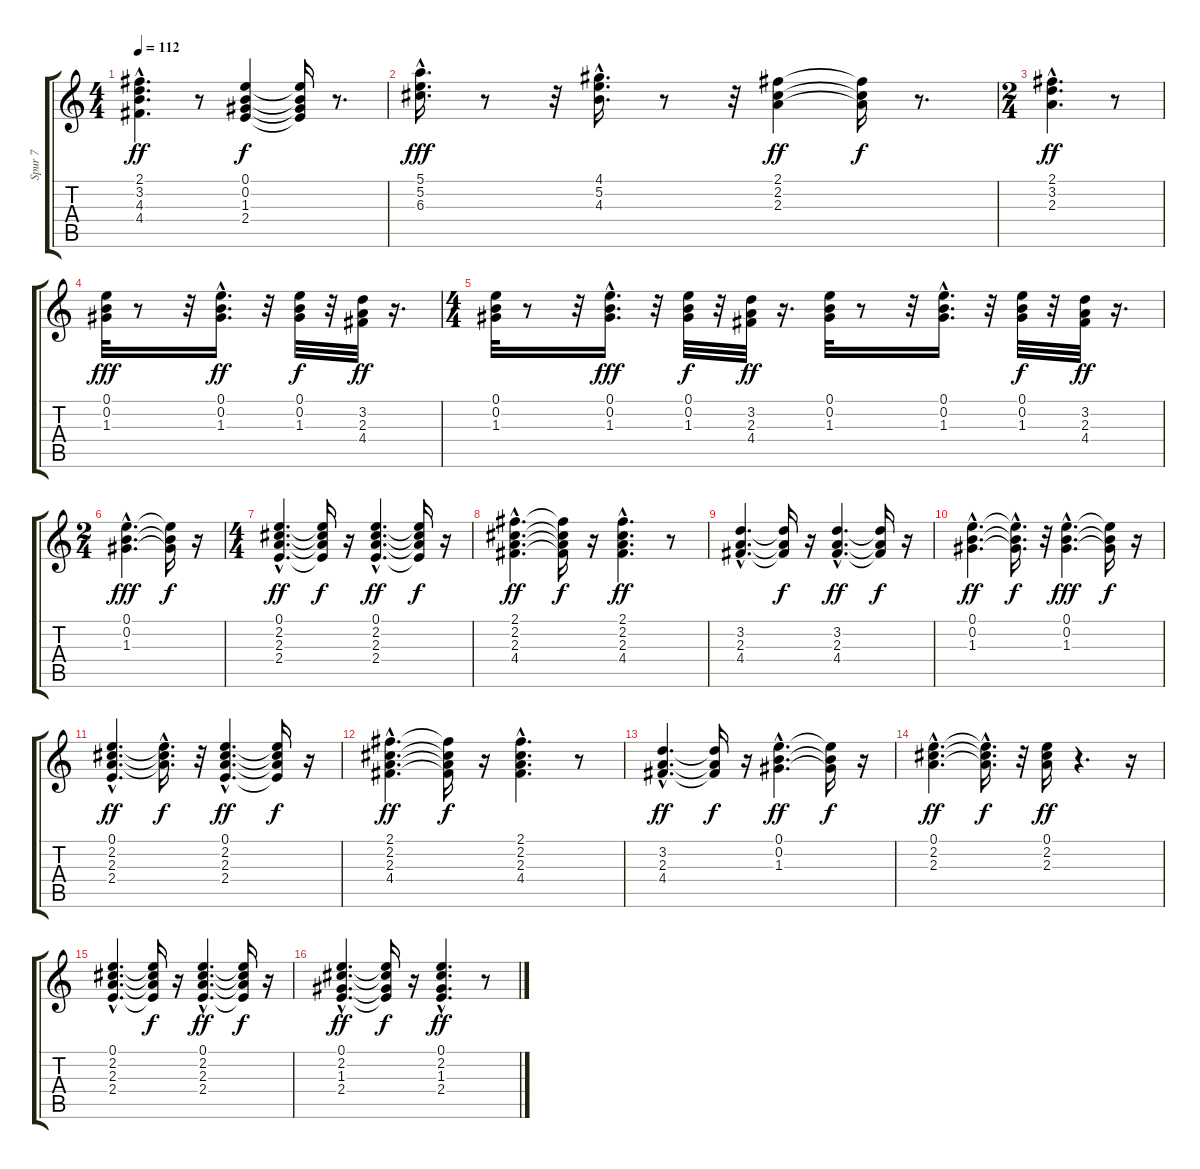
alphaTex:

\track ("Spur 7" "Spur 7") {instrument acousticguitarsteel}
\staff {score tabs}
\tuning (E4 B3 G3 D3 A2 E2) {hide}
\ts (4 4)
\tempo 112
\clef g2
\ks c
(2.1{hac} 3.2 4.3{hac} 4.4{hac}).4{d dy ff} r.8 (0.1 0.2 1.3 2.4).4{dy f} (0.1{t} 0.2{t} 1.3{t} 2.4{t}).16 r.8{d} |
(5.1{hac} 5.2{hac} 6.3{hac}).16{d dy fff} r.8 r.32 (4.1{hac} 5.2{hac} 4.3{hac}).16{d} r.8 r.32 (2.1 2.2 2.3).4{dy ff} (2.1{t} 2.2{t} 2.3{t}).16{dy f} r.8{d} |
\ts (2 4)
(2.1{hac} 3.2{hac} 2.3{hac}).4{d dy ff} r.8 |
(0.1 0.2 1.3).32{dy fff} r.8 r.32 (0.1 0.2{hac} 1.3{hac}).16{d dy ff} r.32 (0.1 0.2 1.3).32{dy f} r.32 (3.2 2.3 4.4).32{dy ff} r.16{d} |
\ts (4 4)
(0.1 0.2 1.3).32 r.8 r.32 (0.1{hac} 0.2{hac} 1.3{hac}).16{d dy fff} r.32 (0.1 0.2 1.3).32{dy f} r.32 (3.2 2.3 4.4).32{dy ff} r.16{d} (0.1 0.2 1.3).32 r.8 r.32 (0.1{hac} 0.2{hac} 1.3{hac}).16{d} r.32 (0.1 0.2 1.3).32{dy f} r.32 (3.2 2.3 4.4).32{dy ff} r.16{d} |
\ts (2 4)
(0.1{hac} 0.2{hac} 1.3{hac}).4{d dy fff} (0.1{t} 0.2{t} 1.3{t}).16{dy f} r.16 |
\ts (4 4)
(0.1{hac} 2.2{hac} 2.3{hac} 2.4{hac}).4{d dy ff} (0.1{t} 2.2{t} 2.3{t} 2.4{t}).16{dy f} r.16 (0.1{hac} 2.2{hac} 2.3{hac} 2.4{hac}).4{d dy ff} (0.1{t} 2.2{t} 2.3{t} 2.4{t}).16{dy f} r.16 |
(2.1{hac} 2.2{hac} 2.3{hac} 4.4{hac}).4{d dy ff} (2.1{t} 2.2{t} 2.3{t} 4.4{t}).16{dy f} r.16 (2.1{hac} 2.2{hac} 2.3{hac} 4.4{hac}).4{d dy ff} r.8 |
(3.2{hac} 2.3{hac} 4.4{hac}).4{d} (3.2{t} 2.3{t} 4.4{t}).16{dy f} r.16 (3.2{hac} 2.3{hac} 4.4{hac}).4{d dy ff} (3.2{t} 2.3{t} 4.4{t}).16{dy f} r.16 |
(0.1{hac} 0.2{hac} 1.3{hac}).4{d dy ff} (0.1{t} 0.2{hac t} 1.3{hac t}).16{d dy f} r.32 (0.1{hac} 0.2{hac} 1.3{hac}).4{d dy fff} (0.1{t} 0.2{t} 1.3{t}).16{dy f} r.16 |
(0.1{hac} 2.2{hac} 2.3{hac} 2.4{hac}).4{d dy ff} (0.1{hac t} 2.2{hac t} 2.3{hac t}).16{d dy f} r.32 (0.1{hac} 2.2{hac} 2.3{hac} 2.4{hac}).4{d dy ff} (0.1{t} 2.2{t} 2.3{t} 2.4{t}).16{dy f} r.16 |
(2.1{hac} 2.2{hac} 2.3{hac} 4.4{hac}).4{d dy ff} (2.1{t} 2.2{t} 2.3{t} 4.4{t}).16{dy f} r.16 (2.1{hac} 2.2{hac} 2.3{hac} 4.4{hac}).4{d} r.8 |
(3.2{hac} 2.3{hac} 4.4{hac}).4{d dy ff} (3.2{t} 2.3{t} 4.4{t}).16{dy f} r.16 (0.1{hac} 0.2{hac} 1.3{hac}).4{d dy ff} (0.1{t} 0.2{t} 1.3{t}).16{dy f} r.16 |
(0.1{hac} 2.2{hac} 2.3{hac}).4{d dy ff} (0.1{hac t} 2.2{hac t} 2.3{hac t}).16{d dy f} r.32 (0.1 2.2 2.3).16{dy ff} r.4{d} r.16 |
(0.1{hac} 2.2{hac} 2.3{hac} 2.4{hac}).4{d} (0.1{t} 2.2{t} 2.3{t} 2.4{t}).16{dy f} r.16 (0.1{hac} 2.2{hac} 2.3{hac} 2.4{hac}).4{d dy ff} (0.1{t} 2.2{t} 2.3{t} 2.4{t}).16{dy f} r.16 |
(0.1{hac} 2.2{hac} 1.3{hac} 2.4{hac}).4{d dy ff} (0.1{t} 2.2{t} 1.3{t} 2.4{t}).16{dy f} r.16 (0.1{hac} 2.2{hac} 1.3{hac} 2.4{hac}).4{d dy ff} r.8
